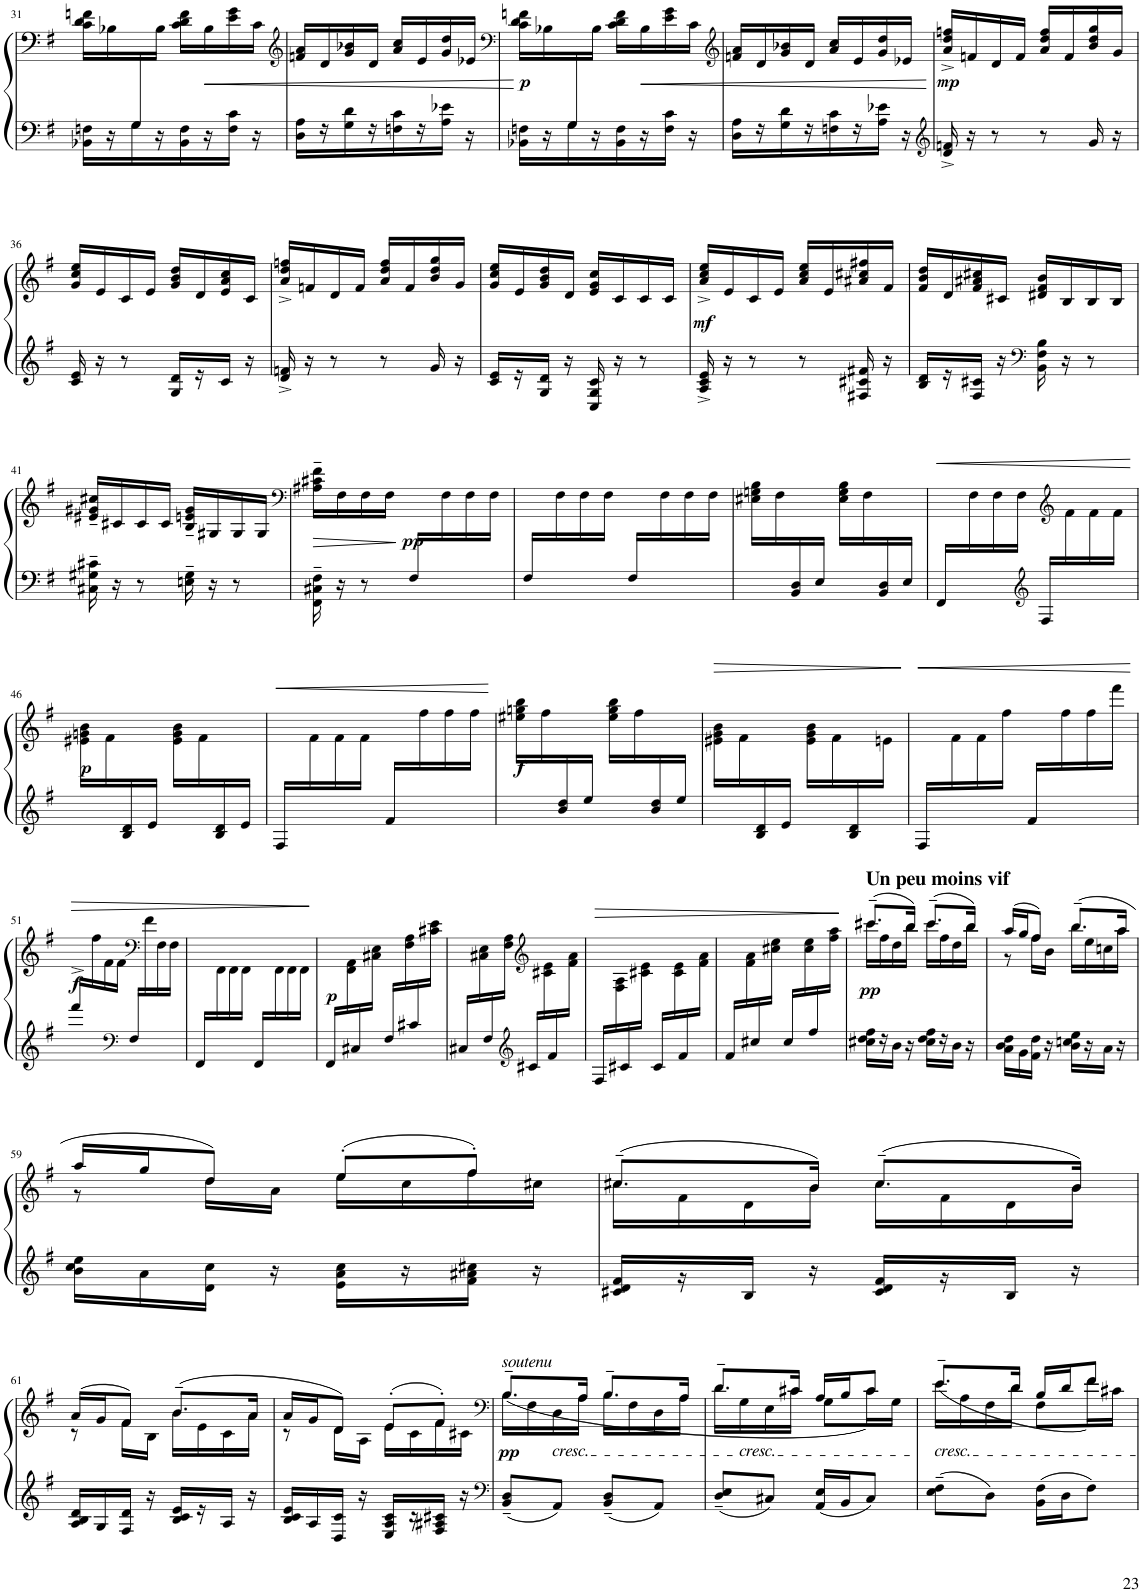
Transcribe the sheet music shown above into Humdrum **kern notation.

**kern	**kern	**dynam
*part1	*part1	*part1
*staff2	*staff1	*staff1/2
*I"Piano	*	*
*I'Pno.	*	*
!!LO:PB:g=z
*clefF4	*clefF4	*
*k[f#]	*k[f#]	*
*M2/4	*M2/4	*
=31	=31	=31
*^	*	*
8ryy	16BB-X\' 16Fn\'LL	16c\' 16d\' 16fn\'LL	.
.	16r	16B-X'\	.
16G'/	16G'\	16ryy	.
4ryy	16r	16B-'\JJ	.
.	16BB-\' 16F\'	16c\' 16d\' 16f\'LL	.
!	!	!	!LO:HP:b
.	16r	16B-'\	<
.	16F\' 16c\'JJ	16e\' 16g\'	.
16ryy	16r	16c'\JJ	.
*v	*v	*	*
=32	=32	=32
*	*clefG2	*
16D\' 16A\'LL	16fn/' 16a/'LL	.
16r	16d'/	.
16G\' 16d\'	16g/' 16b-X/'	.
16r	16d'/JJ	.
16Fn\' 16c\'	16a/' 16cc/'LL	.
16r	16e'/	.
16A\' 16e-X\'JJ	16g/' 16dd/'	.
16r	16e-X'/JJ	.
=33	=33	=33
*	*clefF4	*
*^	*	*
!	!	!	!LO:DY:b
8ryy	16BB-X\' 16Fn\'LL	16c\' 16d\' 16fn\'LL	p
.	16r	16B-X'\	.
16G'/	16G'\	16ryy	.
4ryy	16r	16B-'\JJ	.
.	16BB-\' 16F\'	16c\' 16d\' 16f\'LL	.
!	!	!	!LO:HP:b
.	16r	16B-'\	<
.	16F\' 16c\'JJ	16e\' 16g\'	.
16ryy	16r	16c'\JJ	.
*v	*v	*	*
=34	=34	=34
*	*clefG2	*
16D\' 16A\'LL	16fn/' 16a/'LL	.
16r	16d'/	.
16G\' 16d\'	16g/' 16b-X/'	.
16r	16d'/JJ	.
16Fn\' 16c\'	16a/' 16cc/'LL	.
16r	16e'/	.
16A\' 16e-X\'JJ	16g/' 16dd/'	.
16r	16e-X'/JJ	.
.	.	[
=35	=35	=35
*clefG2	*	*
!	!	!LO:DY:b
16d/^ 16fn/^	16a/^ 16dd/^ 16ffn/^LL	mp
16r	16fn/	.
8r	16d'/	.
.	16f'/JJ	.
8r	16a/' 16dd/' 16ff/'LL	.
.	16f'/	.
16g'/	16b/' 16dd/' 16gg/'	.
16r	16g'/JJ	.
!!LO:LB:g=z
=36	=36	=36
16c/' 16e/'	16g/' 16cc/' 16ee/'LL	.
16r	16e'/	.
8r	16c'/	.
.	16e'/JJ	.
16G/' 16d/'LL	16g/' 16b/' 16dd/'LL	.
16r	16d'/	.
16c'/JJ	16e/' 16a/' 16cc/'	.
16r	16c'/JJ	.
=37	=37	=37
16d/^ 16fn/^	16a/^ 16dd/^ 16ffn/^LL	.
16r	16fn/	.
8r	16d'/	.
.	16f'/JJ	.
8r	16a/' 16dd/' 16ff/'LL	.
.	16f'/	.
16g'/	16b/' 16dd/' 16gg/'	.
16r	16g'/JJ	.
=38	=38	=38
16c/' 16e/'LL	16g/' 16cc/' 16ee/'LL	.
16r	16e'/	.
16G/' 16d/'JJ	16g/' 16b/' 16dd/'	.
16r	16d'/JJ	.
16C/' 16G/' 16c/'	16e/' 16g/' 16cc/'LL	.
16r	16c'/	.
8r	16c'/	.
.	16c'/JJ	.
=39	=39	=39
!	!	!LO:DY:b
16A/^ 16c/^ 16e/^	16a/^ 16cc/^ 16ee/^LL	mf
16r	16e/	.
8r	16c'/	.
.	16e'/JJ	.
8r	16a/' 16cc/' 16ee/'LL	.
.	16e'/	.
16F#X/' 16c#X/' 16f#X/'	16a#X/' 16cc#X/' 16ff#X/'	.
16r	16f#'/JJ	.
=40	=40	=40
16B/' 16d/'LL	16f#/' 16b/' 16dd/'LL	.
16r	16d'/	.
16F#/' 16c#X/'JJ	16f#/' 16a#X/' 16cc#X/'	.
16r	16c#X'/JJ	.
*clefF4	*	*
16BB\' 16F#\' 16B\'	16d#X/' 16f#/' 16b/'LL	.
16r	16B'/	.
8r	16B'/	.
.	16B'/JJ	.
!!LO:LB:g=z
=41	=41	=41
16C#X\~ 16G#X\~ 16c#X\~	16e#X/~ 16g#X/~ 16cc#X/~LL	.
16r	16c#X'/	.
8r	16c#'/	.
.	16c#'/JJ	.
16En\~ 16G#\~	16B/~ 16en/~ 16g#/~LL	.
16r	16G#X'/	.
8r	16G#'/	.
.	16G#'/JJ	.
=42	=42	=42
*	*clefF4	*
*^	*	*
!	!	!	!LO:HP:b
4ryy	16FF#\~ 16C#X\~ 16F#\~	16A#X\~ 16c#X\~ 16f#\~LL	>
.	16r	16F#'\	.
.	8r	16F#'\	.
.	.	16F#'\JJ	.
!	!	!	!LO:DY:n=1:b
16F#'/LL	4ryy	16ryy	[ pp
8.ryy	.	16F#'\	.
.	.	16F#'\	.
.	.	16F#'\JJ	.
=43	=43	=43	=43
16F#'/LL	2ryy	16ryy	.
8.ryy	.	16F#'\	.
.	.	16F#'\	.
.	.	16F#'\JJ	.
16F#'/LL	.	16ryy	.
8.ryy	.	16F#'\	.
.	.	16F#'\	.
.	.	16F#'\JJ	.
=44	=44	=44	=44
8ryy	2ryy	16E#X\ 16Gn\ 16B\LL	.
.	.	16F#\	.
16BB/' 16D/'	.	8ryy	.
16E'/JJ	.	.	.
8ryy	.	16E#\ 16G\ 16B\LL	.
.	.	16F#\	.
16BB/' 16D/'	.	8ryy	.
16E'/JJ	.	.	.
=45	=45	=45	=45
!	!	!	!LO:HP:b=2
16FF#'/LL	4ryy	16ryy	<
8.ryy	.	16F#'\	.
.	.	16F#'\	.
.	.	16F#'\JJ	.
*clefG2	*	*	*
16F#'/LL	4ryy	16ryy	.
*	*	*clefG2	*
8.ryy	.	16f#'\	.
.	.	16f#'\	.
.	.	16f#'\JJ	.
*v	*v	*	*
.	.	]
!!LO:LB:g=z
=46	=46	=46
*^	*	*
!	!	!	!LO:DY:b
8ryy	2ryy	16e#X\ 16gn\ 16b\LL	p
.	.	16f#\	.
16B/' 16d/'	.	8ryy	.
16e'/JJ	.	.	.
8ryy	.	16e#\ 16g\ 16b\LL	.
.	.	16f#\	.
16B/' 16d/'	.	8ryy	.
16e'/JJ	.	.	.
=47	=47	=47	=47
!	!	!	!LO:HP:b=2
16F#'/LL	2ryy	16ryy	<
8.ryy	.	16f#'\	.
.	.	16f#'\	.
.	.	16f#'\JJ	.
16f#'/LL	.	16ryy	.
8.ryy	.	16ff#'\	.
.	.	16ff#'\	.
.	.	16ff#'\JJ	.
*v	*v	*	*
.	.	[
=48	=48	=48
*^	*	*
!	!	!	!LO:DY:b
8ryy	2ryy	16ee#X\ 16ggn\ 16bb\LL	f
.	.	16ff#\	.
16b/' 16dd/'	.	8ryy	.
16ee'/JJ	.	.	.
8ryy	.	16ee#\ 16gg\ 16bb\LL	.
.	.	16ff#\	.
16b/' 16dd/'	.	8ryy	.
16ee'/JJ	.	.	.
=49	=49	=49	=49
!	!	!	!LO:HP:b
8ryy	2ryy	16e#X\ 16g\ 16b\LL	>
.	.	16f#\	.
16B/' 16d/'	.	8ryy	.
16e'/JJ	.	.	.
8ryy	.	16e#\ 16g\ 16b\LL	.
.	.	16f#\	.
16B/' 16d/'	.	16ryy	.
16ryy	.	16en'\JJ	.
*v	*v	*	*
.	.	[
=50	=50	=50
!	!	!LO:HP:b=2
*^	*	*
16F#/LL	2ryy	16ryy	<
8.ryy	.	16f#\	.
.	.	16f#'\	.
.	.	16ff#'\JJ	.
16f#/LL	.	16ryy	.
8.ryy	.	16ff#\	.
.	.	16ff#'\	.
.	.	16fff#'\JJ	.
*v	*v	*	*
.	.	]
!!LO:LB:g=z
=51	=51	=51
!	!	!LO:HP:b=2
*^	*	*
!	!	!	!LO:DY:n=1:b
16fff#^>/LL	4ryy	16ryy	> f
8.ryy	.	16ff#\	.
.	.	16f#'\	.
.	.	16f#'\JJ	.
*clefF4	*	*	*
16F#/LL	4ryy	16ryy	.
*	*	*clefF4	*
8.ryy	.	16f#\	.
.	.	16F#'\	.
.	.	16F#'\JJ	.
=52	=52	=52	=52
16FF#'/LL	2ryy	16ryy	.
8.ryy	.	16FF#'\	.
.	.	16FF#'\	.
.	.	16FF#'\JJ	.
16FF#'/LL	.	16ryy	.
8.ryy	.	16FF#'\	.
.	.	16FF#'\	.
.	.	16FF#'\JJ	.
*v	*v	*	*
.	.	[
=53	=53	=53
*^	*	*
!	!	!	!LO:DY:b
16FF#/LL	2ryy	16ryy	p
16ryy	.	16FF#\ 16AA\	.
16C#X/	.	16ryy	.
16ryy	.	16C#X\ 16E\JJ	.
16F#/LL	.	16ryy	.
16ryy	.	16F#\ 16A\	.
16c#X/	.	16ryy	.
16ryy	.	16c#X\ 16e\JJ	.
=54	=54	=54	=54
16C#X/LL	4ryy	16ryy	.
16ryy	.	16C#X\ 16E\	.
16F#/	.	16ryy	.
16ryy	.	16F#\ 16A\JJ	.
*clefG2	*	*	*
16c#X/LL	4ryy	16ryy	.
*	*	*clefG2	*
16ryy	.	16c#X\ 16e\	.
16f#/	.	16ryy	.
16ryy	.	16f#\ 16a\JJ	.
=55	=55	=55	=55
16F#/LL	2ryy	16ryy	.
16ryy	.	16F#\ 16A\	.
16c#X/	.	16ryy	.
16ryy	.	16c#X\ 16e\JJ	.
16c#/LL	.	16ryy	.
16ryy	.	16c#\ 16e\	.
16f#/	.	16ryy	.
16ryy	.	16f#\ 16a\JJ	.
=56	=56	=56	=56
16f#/LL	2ryy	16ryy	.
16ryy	.	16f#\ 16a\	.
16cc#X/	.	16ryy	.
16ryy	.	16cc#X\ 16ee\JJ	.
16cc#/LL	.	16ryy	.
16ryy	.	16cc#\ 16ee\	.
16ff#/	.	16ryy	.
16ryy	.	16ff#\ 16aa\JJ	.
*v	*v	*	*
.	.	]
=57	=57	=57
*	*^	*
!	!LO:TX:a:B:t=Un peu moins vif	!	!
!	!	!	!LO:DY:b
16cc#X\ 16dd\ 16ff#\LL	(8.ccc#X~/L	16ccc#\LL	pp
16r	.	16ff#\	.
16b\JJ	.	16dd\	.
16r	16bb/Jk)	16bb\JJ	.
16cc#\ 16dd\ 16ff#\LL	(8.ccc#~/L	16ccc#\LL	.
16r	.	16ff#\	.
16b\JJ	.	16dd\	.
16r	16bb/Jk)	16bb\JJ	.
=58	=58	=58	=58
16a\ 16b\ 16dd\LL	(16aa/LL	8r	.
16g\	16gg/J	.	.
16f#\ 16dd\JJ	8ff#/J)	16ff#\LL	.
16r	.	16b\JJ	.
16b\ 16ccn\ 16ee\LL	(8.bb~/L	16bb\LL	.
16r	.	16ee\	.
16a\JJ	.	16ccn\	.
16r	16aa/Jk	16aa\JJ	.
!!LO:LB:g=z	!!
=59	=59	=59	=59
16b\ 16cc\ 16ee\LL	16aa/LL	8r	.
16a\	16gg/J	.	.
16d\ 16cc\JJ	8dd/J)	16dd\LL	.
16r	.	16a\JJ	.
16e\ 16a\ 16cc\LL	(8ee'/L	16ee\LL	.
16r	.	16cc\	.
16f#\ 16a#X\ 16cc#X\JJ	8ff#'/J)	16ff#\	.
16r	.	16cc#X\JJ	.
=60	=60	=60	=60
16c#X/ 16d/ 16f#/LL	(8.cc#X~/L	16cc#\LL	.
16r	.	16f#\	.
16B/JJ	.	16d\	.
16r	16b/Jk)	16b\JJ	.
16c#/ 16d/ 16f#/LL	(8.cc#~/L	16cc#\LL	.
16r	.	16f#\	.
16B/JJ	.	16d\	.
16r	16b/Jk)	16b\JJ	.
!!LO:LB:g=z	!!
=61	=61	=61	=61
16A/ 16B/ 16d/LL	(16a/LL	8r	.
16G/	16g/J	.	.
16F#/ 16d/JJ	8f#/J)	16f#\LL	.
16r	.	16B\JJ	.
16B/ 16c/ 16e/LL	(8.b~/L	16b\LL	.
16r	.	16e\	.
16A/JJ	.	16c\	.
16r	16a/Jk	16a\JJ	.
=62	=62	=62	=62
16B/ 16c/ 16e/LL	16a/LL	8r	.
16A/	16g/J	.	.
16D/ 16c/JJ	8d/J)	16d\LL	.
16r	.	16A\JJ	.
16E/ 16A/ 16c/LL	(8e'/L	16e\LL	.
16r	.	16c\	.
16F#/ 16A#X/ 16c#X/JJ	8f#'/J)	16f#\	.
16r	.	16c#X\JJ	.
=63	=63	=63	=63
*clefF4	*clefF4	*	*
!	!LO:TX:a:i:t=soutenu	!	!
!	!	!	!LO:DY:b
8BB/~ 8D/~L	(8.B~/L	16B\LL	pp
.	.	16F#\	.
!	!	!LO:TX:b:i:t=cresc.	!
8AA/J	.	16D\	.
.	16A/Jk	16A\JJ	.
8BB/~ 8D/~L	8.B~/L	16B\LL	.
.	.	16F#\	.
8AA/J	.	16D\	.
.	16A/Jk	16A\JJ	.
=64	=64	=64	=64
8D/~ 8E/~L	8.d~/L	16d\LL	.
!	!	!LO:TX:b:i:t=cresc.	!
.	.	16G\	.
8C#X/J	.	16E\	.
.	16c#X/Jk	16c#\JJ	.
16AA/ 16E/LL	16A/LL	8G\L	.
16BB/J	16B/J	.	.
8C#/J	8c#/J	16c#\L)	.
.	.	16G\JJ	.
=65	=65	=65	=65
!	!LO:TX:b:i:t=cresc.	!	!
8E\~ 8F#\~L	(8.e~/L	16e\LL	.
.	.	16A\	.
8D\J	.	16F#\	.
.	16d/Jk	16d\JJ	.
16BB\ 16F#\LL	16B/LL	8F#\L	.
16D\J	16d/J	.	.
8F#\J	8f#/J	16f#\L)	.
.	.	16c#X\JJ	.
*	*v	*v	*
=	=	=
*-	*-	*-
